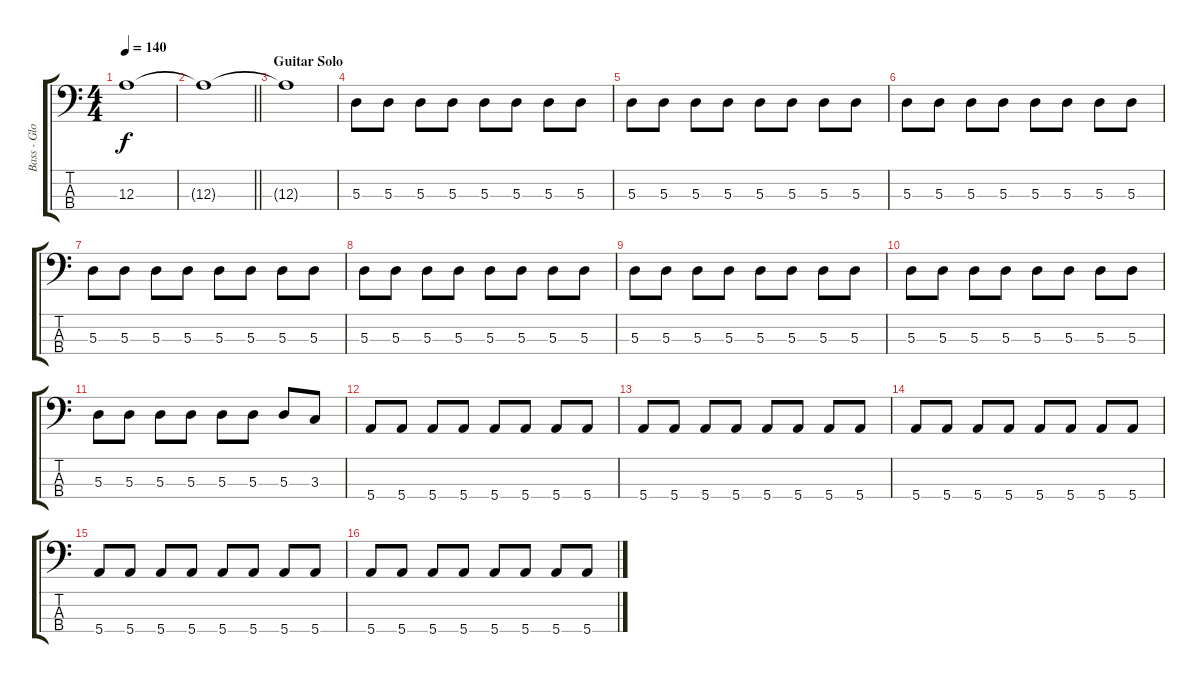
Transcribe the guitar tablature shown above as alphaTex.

\track ("Bass - Glover" "Bass - Glo") {instrument electricbassfinger}
\staff {score tabs}
\tuning (G2 D2 A1 E1) {hide}
\ts (4 4)
\tempo 140
\clef f4
\ks c
12.3{t}.1{dy f} |
\barLineRight lightlight
12.3{t}.1 |
\section ("" "Guitar Solo")
12.3{t}.1 |
5.3.8 5.3.8 5.3.8 5.3.8 5.3.8 5.3.8 5.3.8 5.3.8 |
5.3.8 5.3.8 5.3.8 5.3.8 5.3.8 5.3.8 5.3.8 5.3.8 |
5.3.8 5.3.8 5.3.8 5.3.8 5.3.8 5.3.8 5.3.8 5.3.8 |
5.3.8 5.3.8 5.3.8 5.3.8 5.3.8 5.3.8 5.3.8 5.3.8 |
5.3.8 5.3.8 5.3.8 5.3.8 5.3.8 5.3.8 5.3.8 5.3.8 |
5.3.8 5.3.8 5.3.8 5.3.8 5.3.8 5.3.8 5.3.8 5.3.8 |
5.3.8 5.3.8 5.3.8 5.3.8 5.3.8 5.3.8 5.3.8 5.3.8 |
5.3.8 5.3.8 5.3.8 5.3.8 5.3.8 5.3.8 5.3.8 3.3.8 |
5.4.8 5.4.8 5.4.8 5.4.8 5.4.8 5.4.8 5.4.8 5.4.8 |
5.4.8 5.4.8 5.4.8 5.4.8 5.4.8 5.4.8 5.4.8 5.4.8 |
5.4.8 5.4.8 5.4.8 5.4.8 5.4.8 5.4.8 5.4.8 5.4.8 |
5.4.8 5.4.8 5.4.8 5.4.8 5.4.8 5.4.8 5.4.8 5.4.8 |
5.4.8 5.4.8 5.4.8 5.4.8 5.4.8 5.4.8 5.4.8 5.4.8
